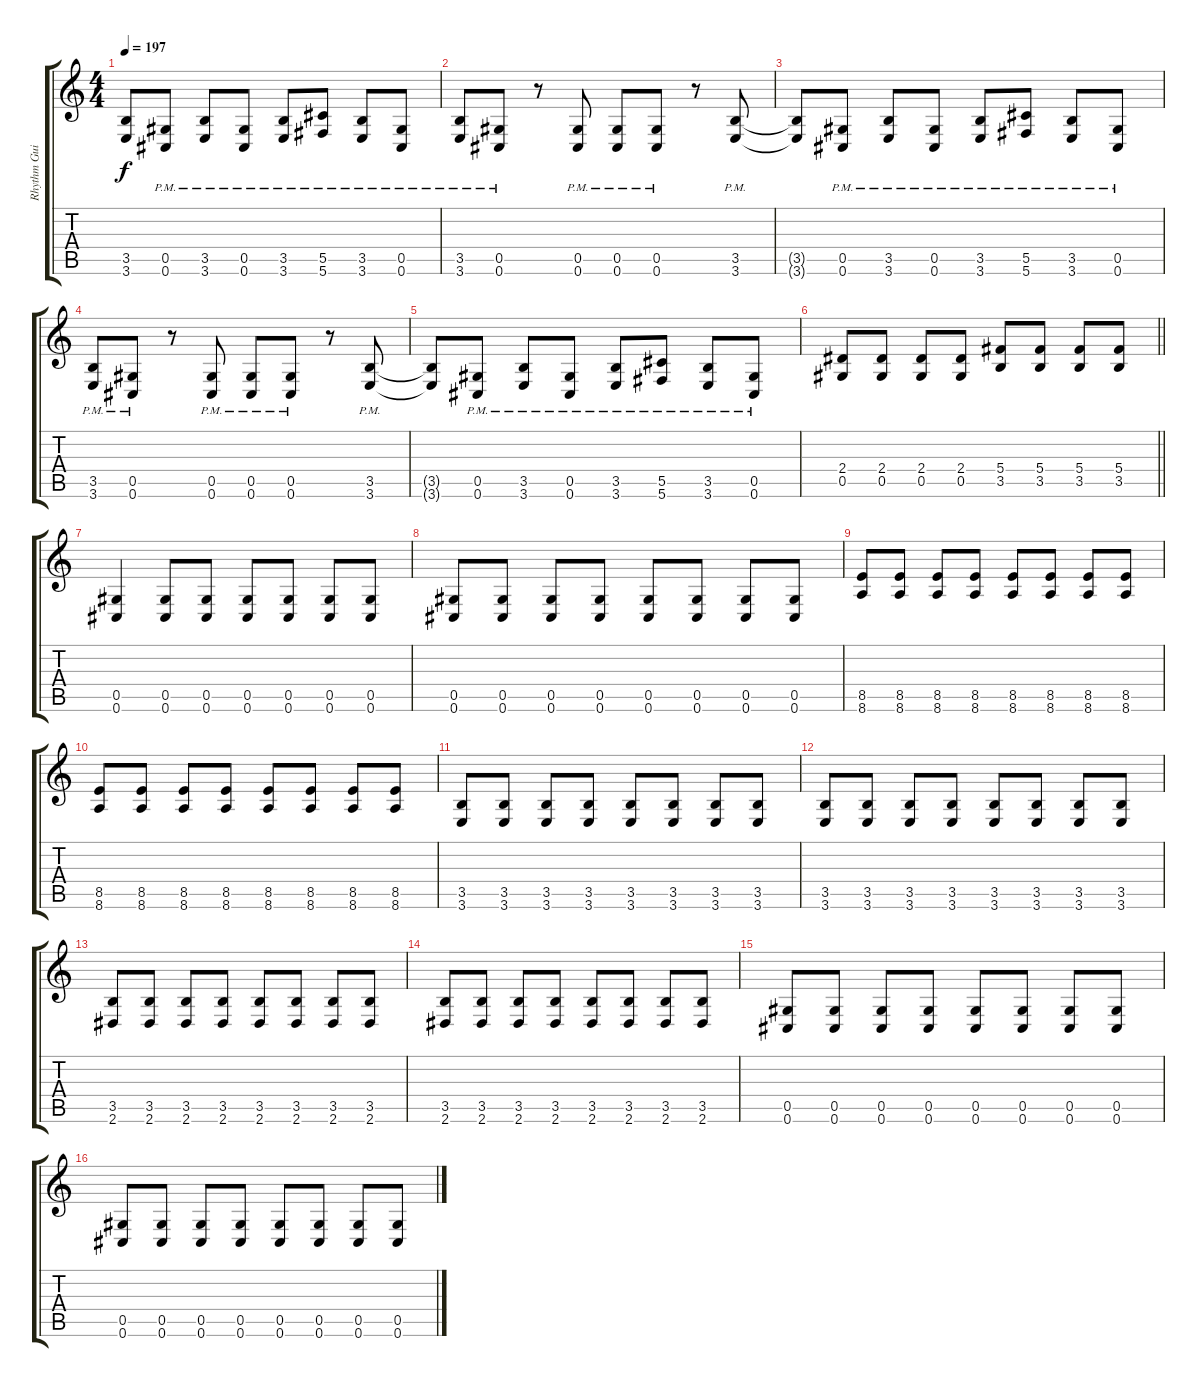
\track ("Rhythm Guitar" "Rhythm Gui") {instrument overdrivenguitar}
\staff {score tabs}
\tuning (Eb4 Bb3 Gb3 Db3 Ab2 Db2) {hide}
\ts (4 4)
\tempo 197
\clef g2
\ks c
(3.5{t} 3.6{t}).8{dy f} (0.5{pm} 0.6{pm}).8 (3.5{pm} 3.6{pm}).8 (0.5{pm} 0.6{pm}).8 (3.5{pm} 3.6{pm}).8 (5.5{pm} 5.6{pm}).8 (3.5{pm} 3.6{pm}).8 (0.5{pm} 0.6{pm}).8 |
(3.5{pm} 3.6{pm}).8 (0.5{pm} 0.6{pm}).8 r.8 (0.5{pm} 0.6{pm}).8 (0.5{pm} 0.6{pm}).8 (0.5{pm} 0.6{pm}).8 r.8 (3.5{pm} 3.6{pm}).8 |
(3.5{t} 3.6{t}).8 (0.5{pm} 0.6{pm}).8 (3.5{pm} 3.6{pm}).8 (0.5{pm} 0.6{pm}).8 (3.5{pm} 3.6{pm}).8 (5.5{pm} 5.6{pm}).8 (3.5{pm} 3.6{pm}).8 (0.5{pm} 0.6{pm}).8 |
(3.5{pm} 3.6{pm}).8 (0.5{pm} 0.6{pm}).8 r.8 (0.5{pm} 0.6{pm}).8 (0.5{pm} 0.6{pm}).8 (0.5{pm} 0.6{pm}).8 r.8 (3.5{pm} 3.6{pm}).8 |
(3.5{t} 3.6{t}).8 (0.5{pm} 0.6{pm}).8 (3.5{pm} 3.6{pm}).8 (0.5{pm} 0.6{pm}).8 (3.5{pm} 3.6{pm}).8 (5.5{pm} 5.6{pm}).8 (3.5{pm} 3.6{pm}).8 (0.5{pm} 0.6{pm}).8 |
\barLineRight lightlight
(2.4 0.5).8 (2.4 0.5).8 (2.4 0.5).8 (2.4 0.5).8 (5.4 3.5).8 (5.4 3.5).8 (5.4 3.5).8 (5.4 3.5).8 |
(0.5 0.6).4 (0.5 0.6).8 (0.5 0.6).8 (0.5 0.6).8 (0.5 0.6).8 (0.5 0.6).8 (0.5 0.6).8 |
(0.5 0.6).8 (0.5 0.6).8 (0.5 0.6).8 (0.5 0.6).8 (0.5 0.6).8 (0.5 0.6).8 (0.5 0.6).8 (0.5 0.6).8 |
(8.5 8.6).8 (8.5 8.6).8 (8.5 8.6).8 (8.5 8.6).8 (8.5 8.6).8 (8.5 8.6).8 (8.5 8.6).8 (8.5 8.6).8 |
(8.5 8.6).8 (8.5 8.6).8 (8.5 8.6).8 (8.5 8.6).8 (8.5 8.6).8 (8.5 8.6).8 (8.5 8.6).8 (8.5 8.6).8 |
(3.5 3.6).8 (3.5 3.6).8 (3.5 3.6).8 (3.5 3.6).8 (3.5 3.6).8 (3.5 3.6).8 (3.5 3.6).8 (3.5 3.6).8 |
(3.5 3.6).8 (3.5 3.6).8 (3.5 3.6).8 (3.5 3.6).8 (3.5 3.6).8 (3.5 3.6).8 (3.5 3.6).8 (3.5 3.6).8 |
(3.5 2.6).8 (3.5 2.6).8 (3.5 2.6).8 (3.5 2.6).8 (3.5 2.6).8 (3.5 2.6).8 (3.5 2.6).8 (3.5 2.6).8 |
(3.5 2.6).8 (3.5 2.6).8 (3.5 2.6).8 (3.5 2.6).8 (3.5 2.6).8 (3.5 2.6).8 (3.5 2.6).8 (3.5 2.6).8 |
(0.5 0.6).8 (0.5 0.6).8 (0.5 0.6).8 (0.5 0.6).8 (0.5 0.6).8 (0.5 0.6).8 (0.5 0.6).8 (0.5 0.6).8 |
(0.5 0.6).8 (0.5 0.6).8 (0.5 0.6).8 (0.5 0.6).8 (0.5 0.6).8 (0.5 0.6).8 (0.5 0.6).8 (0.5 0.6).8
